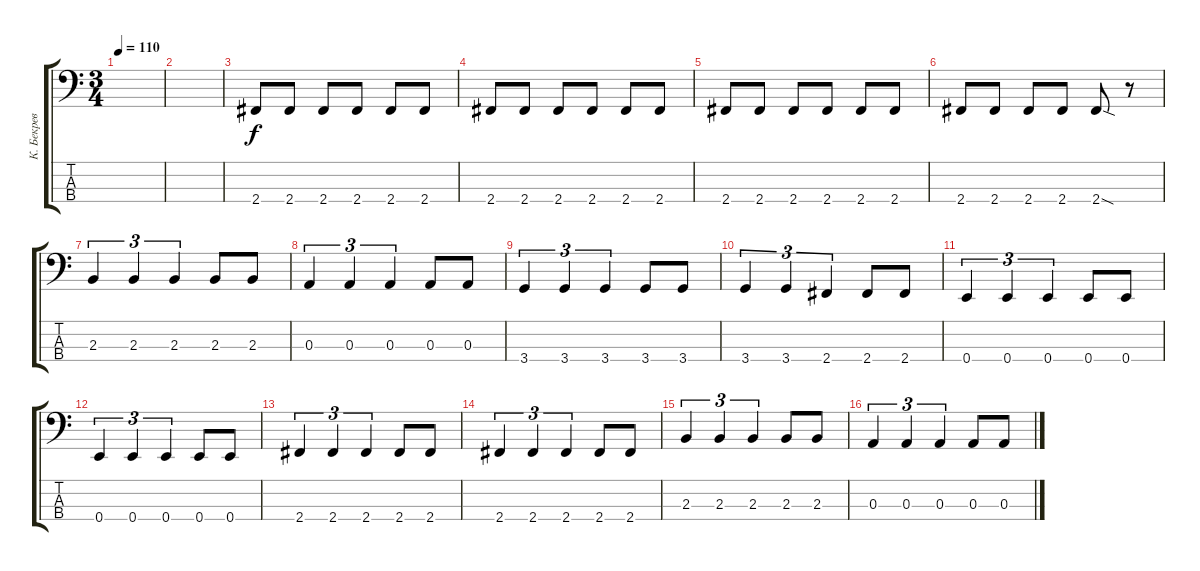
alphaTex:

\track ("К. Бекрев" "К. Бекрев") {instrument electricbassfinger}
\staff {score tabs}
\tuning (G2 D2 A1 E1) {hide}
\ts (3 4)
\tempo 110
\clef f4
\ks c
|
|
2.4.8 2.4.8 2.4.8 2.4.8 2.4.8 2.4.8 |
2.4.8 2.4.8 2.4.8 2.4.8 2.4.8 2.4.8 |
2.4.8 2.4.8 2.4.8 2.4.8 2.4.8 2.4.8 |
2.4.8 2.4.8 2.4.8 2.4.8 2.4{sod}.8 r.8 |
2.3.4{tu (3 2)} 2.3.4{tu (3 2)} 2.3.4{tu (3 2)} 2.3.8 2.3.8 |
0.3.4{tu (3 2)} 0.3.4{tu (3 2)} 0.3.4{tu (3 2)} 0.3.8 0.3.8 |
3.4.4{tu (3 2)} 3.4.4{tu (3 2)} 3.4.4{tu (3 2)} 3.4.8 3.4.8 |
3.4.4{tu (3 2)} 3.4.4{tu (3 2)} 2.4.4{tu (3 2)} 2.4.8 2.4.8 |
0.4.4{tu (3 2)} 0.4.4{tu (3 2)} 0.4.4{tu (3 2)} 0.4.8 0.4.8 |
0.4.4{tu (3 2)} 0.4.4{tu (3 2)} 0.4.4{tu (3 2)} 0.4.8 0.4.8 |
2.4.4{tu (3 2)} 2.4.4{tu (3 2)} 2.4.4{tu (3 2)} 2.4.8 2.4.8 |
2.4.4{tu (3 2)} 2.4.4{tu (3 2)} 2.4.4{tu (3 2)} 2.4.8 2.4.8 |
2.3.4{tu (3 2)} 2.3.4{tu (3 2)} 2.3.4{tu (3 2)} 2.3.8 2.3.8 |
0.3.4{tu (3 2)} 0.3.4{tu (3 2)} 0.3.4{tu (3 2)} 0.3.8 0.3.8
